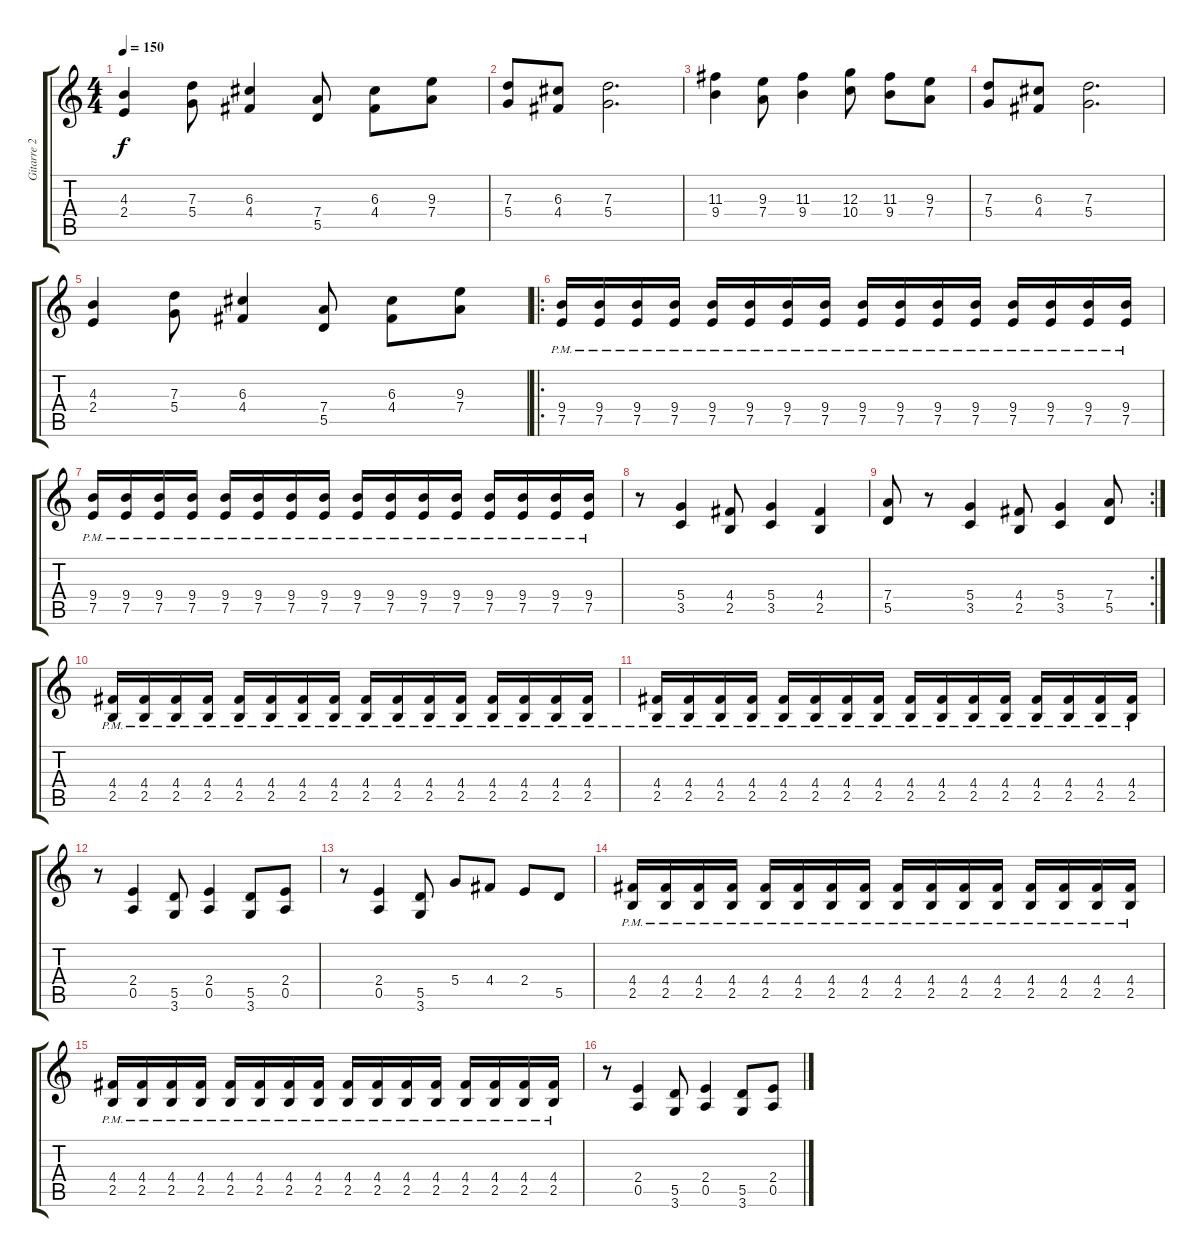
\track ("Gitarre 2" "Gitarre 2") {instrument distortionguitar}
\staff {score tabs}
\tuning (E4 B3 G3 D3 A2 E2) {hide}
\ts (4 4)
\tempo 150
\clef g2
\ks c
(4.3 2.4).4{dy f} (7.3 5.4).8 (6.3 4.4).4 (7.4 5.5).8 (6.3 4.4).8 (9.3 7.4).8 |
(7.3 5.4).8 (6.3 4.4).8 (7.3 5.4).2{d} |
(11.3 9.4).4 (9.3 7.4).8 (11.3 9.4).4 (12.3 10.4).8 (11.3 9.4).8 (9.3 7.4).8 |
(7.3 5.4).8 (6.3 4.4).8 (7.3 5.4).2{d} |
(4.3 2.4).4 (7.3 5.4).8 (6.3 4.4).4 (7.4 5.5).8 (6.3 4.4).8 (9.3 7.4).8 |
\ro
(9.4{pm} 7.5{pm}).16 (9.4{pm} 7.5{pm}).16 (9.4{pm} 7.5{pm}).16 (9.4{pm} 7.5{pm}).16 (9.4{pm} 7.5{pm}).16 (9.4{pm} 7.5{pm}).16 (9.4{pm} 7.5{pm}).16 (9.4{pm} 7.5{pm}).16 (9.4{pm} 7.5{pm}).16 (9.4{pm} 7.5{pm}).16 (9.4{pm} 7.5{pm}).16 (9.4{pm} 7.5{pm}).16 (9.4{pm} 7.5{pm}).16 (9.4{pm} 7.5{pm}).16 (9.4{pm} 7.5{pm}).16 (9.4{pm} 7.5{pm}).16 |
(9.4{pm} 7.5{pm}).16 (9.4{pm} 7.5{pm}).16 (9.4{pm} 7.5{pm}).16 (9.4{pm} 7.5{pm}).16 (9.4{pm} 7.5{pm}).16 (9.4{pm} 7.5{pm}).16 (9.4{pm} 7.5{pm}).16 (9.4{pm} 7.5{pm}).16 (9.4{pm} 7.5{pm}).16 (9.4{pm} 7.5{pm}).16 (9.4{pm} 7.5{pm}).16 (9.4{pm} 7.5{pm}).16 (9.4{pm} 7.5{pm}).16 (9.4{pm} 7.5{pm}).16 (9.4{pm} 7.5{pm}).16 (9.4{pm} 7.5{pm}).16 |
r.8 (5.4 3.5).4 (4.4 2.5).8 (5.4 3.5).4 (4.4 2.5).4 |
\rc 2
(7.4 5.5).8 r.8 (5.4 3.5).4 (4.4 2.5).8 (5.4 3.5).4 (7.4 5.5).8 |
(4.4{pm} 2.5{pm}).16 (4.4{pm} 2.5{pm}).16 (4.4{pm} 2.5{pm}).16 (4.4{pm} 2.5{pm}).16 (4.4{pm} 2.5{pm}).16 (4.4{pm} 2.5{pm}).16 (4.4{pm} 2.5{pm}).16 (4.4{pm} 2.5{pm}).16 (4.4{pm} 2.5{pm}).16 (4.4{pm} 2.5{pm}).16 (4.4{pm} 2.5{pm}).16 (4.4{pm} 2.5{pm}).16 (4.4{pm} 2.5{pm}).16 (4.4{pm} 2.5{pm}).16 (4.4{pm} 2.5{pm}).16 (4.4{pm} 2.5{pm}).16 |
(4.4{pm} 2.5{pm}).16 (4.4{pm} 2.5{pm}).16 (4.4{pm} 2.5{pm}).16 (4.4{pm} 2.5{pm}).16 (4.4{pm} 2.5{pm}).16 (4.4{pm} 2.5{pm}).16 (4.4{pm} 2.5{pm}).16 (4.4{pm} 2.5{pm}).16 (4.4{pm} 2.5{pm}).16 (4.4{pm} 2.5{pm}).16 (4.4{pm} 2.5{pm}).16 (4.4{pm} 2.5{pm}).16 (4.4{pm} 2.5{pm}).16 (4.4{pm} 2.5{pm}).16 (4.4{pm} 2.5{pm}).16 (4.4{pm} 2.5{pm}).16 |
r.8 (2.4 0.5).4 (5.5 3.6).8 (2.4 0.5).4 (5.5 3.6).8 (2.4 0.5).8 |
r.8 (2.4 0.5).4 (5.5 3.6).8 5.4.8 4.4.8 2.4.8 5.5.8 |
(4.4{pm} 2.5{pm}).16 (4.4{pm} 2.5{pm}).16 (4.4{pm} 2.5{pm}).16 (4.4{pm} 2.5{pm}).16 (4.4{pm} 2.5{pm}).16 (4.4{pm} 2.5{pm}).16 (4.4{pm} 2.5{pm}).16 (4.4{pm} 2.5{pm}).16 (4.4{pm} 2.5{pm}).16 (4.4{pm} 2.5{pm}).16 (4.4{pm} 2.5{pm}).16 (4.4{pm} 2.5{pm}).16 (4.4{pm} 2.5{pm}).16 (4.4{pm} 2.5{pm}).16 (4.4{pm} 2.5{pm}).16 (4.4{pm} 2.5{pm}).16 |
(4.4{pm} 2.5{pm}).16 (4.4{pm} 2.5{pm}).16 (4.4{pm} 2.5{pm}).16 (4.4{pm} 2.5{pm}).16 (4.4{pm} 2.5{pm}).16 (4.4{pm} 2.5{pm}).16 (4.4{pm} 2.5{pm}).16 (4.4{pm} 2.5{pm}).16 (4.4{pm} 2.5{pm}).16 (4.4{pm} 2.5{pm}).16 (4.4{pm} 2.5{pm}).16 (4.4{pm} 2.5{pm}).16 (4.4{pm} 2.5{pm}).16 (4.4{pm} 2.5{pm}).16 (4.4{pm} 2.5{pm}).16 (4.4{pm} 2.5{pm}).16 |
r.8 (2.4 0.5).4 (5.5 3.6).8 (2.4 0.5).4 (5.5 3.6).8 (2.4 0.5).8
